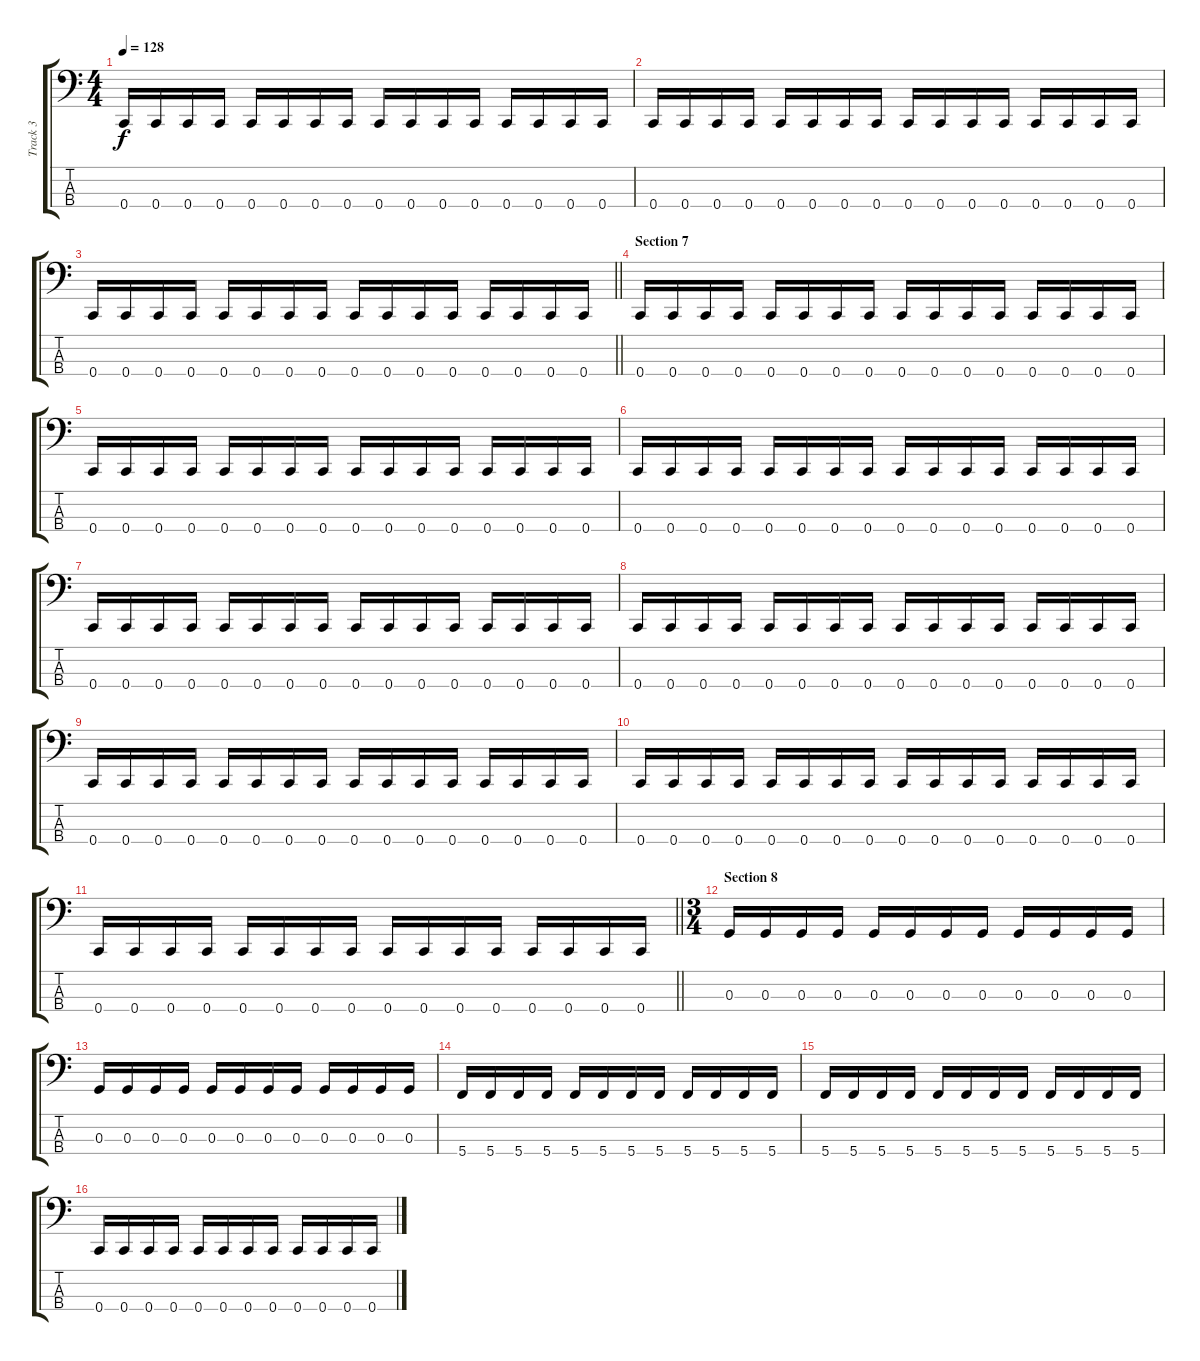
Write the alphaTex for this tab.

\track ("Track 3" "Track 3") {instrument electricbasspick}
\staff {score tabs}
\tuning (F2 C2 G1 C1) {hide}
\ts (4 4)
\tempo 128
\clef f4
\ks c
0.4.16{dy f} 0.4.16 0.4.16 0.4.16 0.4.16 0.4.16 0.4.16 0.4.16 0.4.16 0.4.16 0.4.16 0.4.16 0.4.16 0.4.16 0.4.16 0.4.16 |
0.4.16 0.4.16 0.4.16 0.4.16 0.4.16 0.4.16 0.4.16 0.4.16 0.4.16 0.4.16 0.4.16 0.4.16 0.4.16 0.4.16 0.4.16 0.4.16 |
\barLineRight lightlight
0.4.16 0.4.16 0.4.16 0.4.16 0.4.16 0.4.16 0.4.16 0.4.16 0.4.16 0.4.16 0.4.16 0.4.16 0.4.16 0.4.16 0.4.16 0.4.16 |
\section ("" "Section 7")
0.4.16 0.4.16 0.4.16 0.4.16 0.4.16 0.4.16 0.4.16 0.4.16 0.4.16 0.4.16 0.4.16 0.4.16 0.4.16 0.4.16 0.4.16 0.4.16 |
0.4.16 0.4.16 0.4.16 0.4.16 0.4.16 0.4.16 0.4.16 0.4.16 0.4.16 0.4.16 0.4.16 0.4.16 0.4.16 0.4.16 0.4.16 0.4.16 |
0.4.16 0.4.16 0.4.16 0.4.16 0.4.16 0.4.16 0.4.16 0.4.16 0.4.16 0.4.16 0.4.16 0.4.16 0.4.16 0.4.16 0.4.16 0.4.16 |
0.4.16 0.4.16 0.4.16 0.4.16 0.4.16 0.4.16 0.4.16 0.4.16 0.4.16 0.4.16 0.4.16 0.4.16 0.4.16 0.4.16 0.4.16 0.4.16 |
0.4.16 0.4.16 0.4.16 0.4.16 0.4.16 0.4.16 0.4.16 0.4.16 0.4.16 0.4.16 0.4.16 0.4.16 0.4.16 0.4.16 0.4.16 0.4.16 |
0.4.16 0.4.16 0.4.16 0.4.16 0.4.16 0.4.16 0.4.16 0.4.16 0.4.16 0.4.16 0.4.16 0.4.16 0.4.16 0.4.16 0.4.16 0.4.16 |
0.4.16 0.4.16 0.4.16 0.4.16 0.4.16 0.4.16 0.4.16 0.4.16 0.4.16 0.4.16 0.4.16 0.4.16 0.4.16 0.4.16 0.4.16 0.4.16 |
\barLineRight lightlight
0.4.16 0.4.16 0.4.16 0.4.16 0.4.16 0.4.16 0.4.16 0.4.16 0.4.16 0.4.16 0.4.16 0.4.16 0.4.16 0.4.16 0.4.16 0.4.16 |
\ts (3 4)
\section ("" "Section 8")
0.3.16 0.3.16 0.3.16 0.3.16 0.3.16 0.3.16 0.3.16 0.3.16 0.3.16 0.3.16 0.3.16 0.3.16 |
0.3.16 0.3.16 0.3.16 0.3.16 0.3.16 0.3.16 0.3.16 0.3.16 0.3.16 0.3.16 0.3.16 0.3.16 |
5.4.16 5.4.16 5.4.16 5.4.16 5.4.16 5.4.16 5.4.16 5.4.16 5.4.16 5.4.16 5.4.16 5.4.16 |
5.4.16 5.4.16 5.4.16 5.4.16 5.4.16 5.4.16 5.4.16 5.4.16 5.4.16 5.4.16 5.4.16 5.4.16 |
0.4.16 0.4.16 0.4.16 0.4.16 0.4.16 0.4.16 0.4.16 0.4.16 0.4.16 0.4.16 0.4.16 0.4.16
